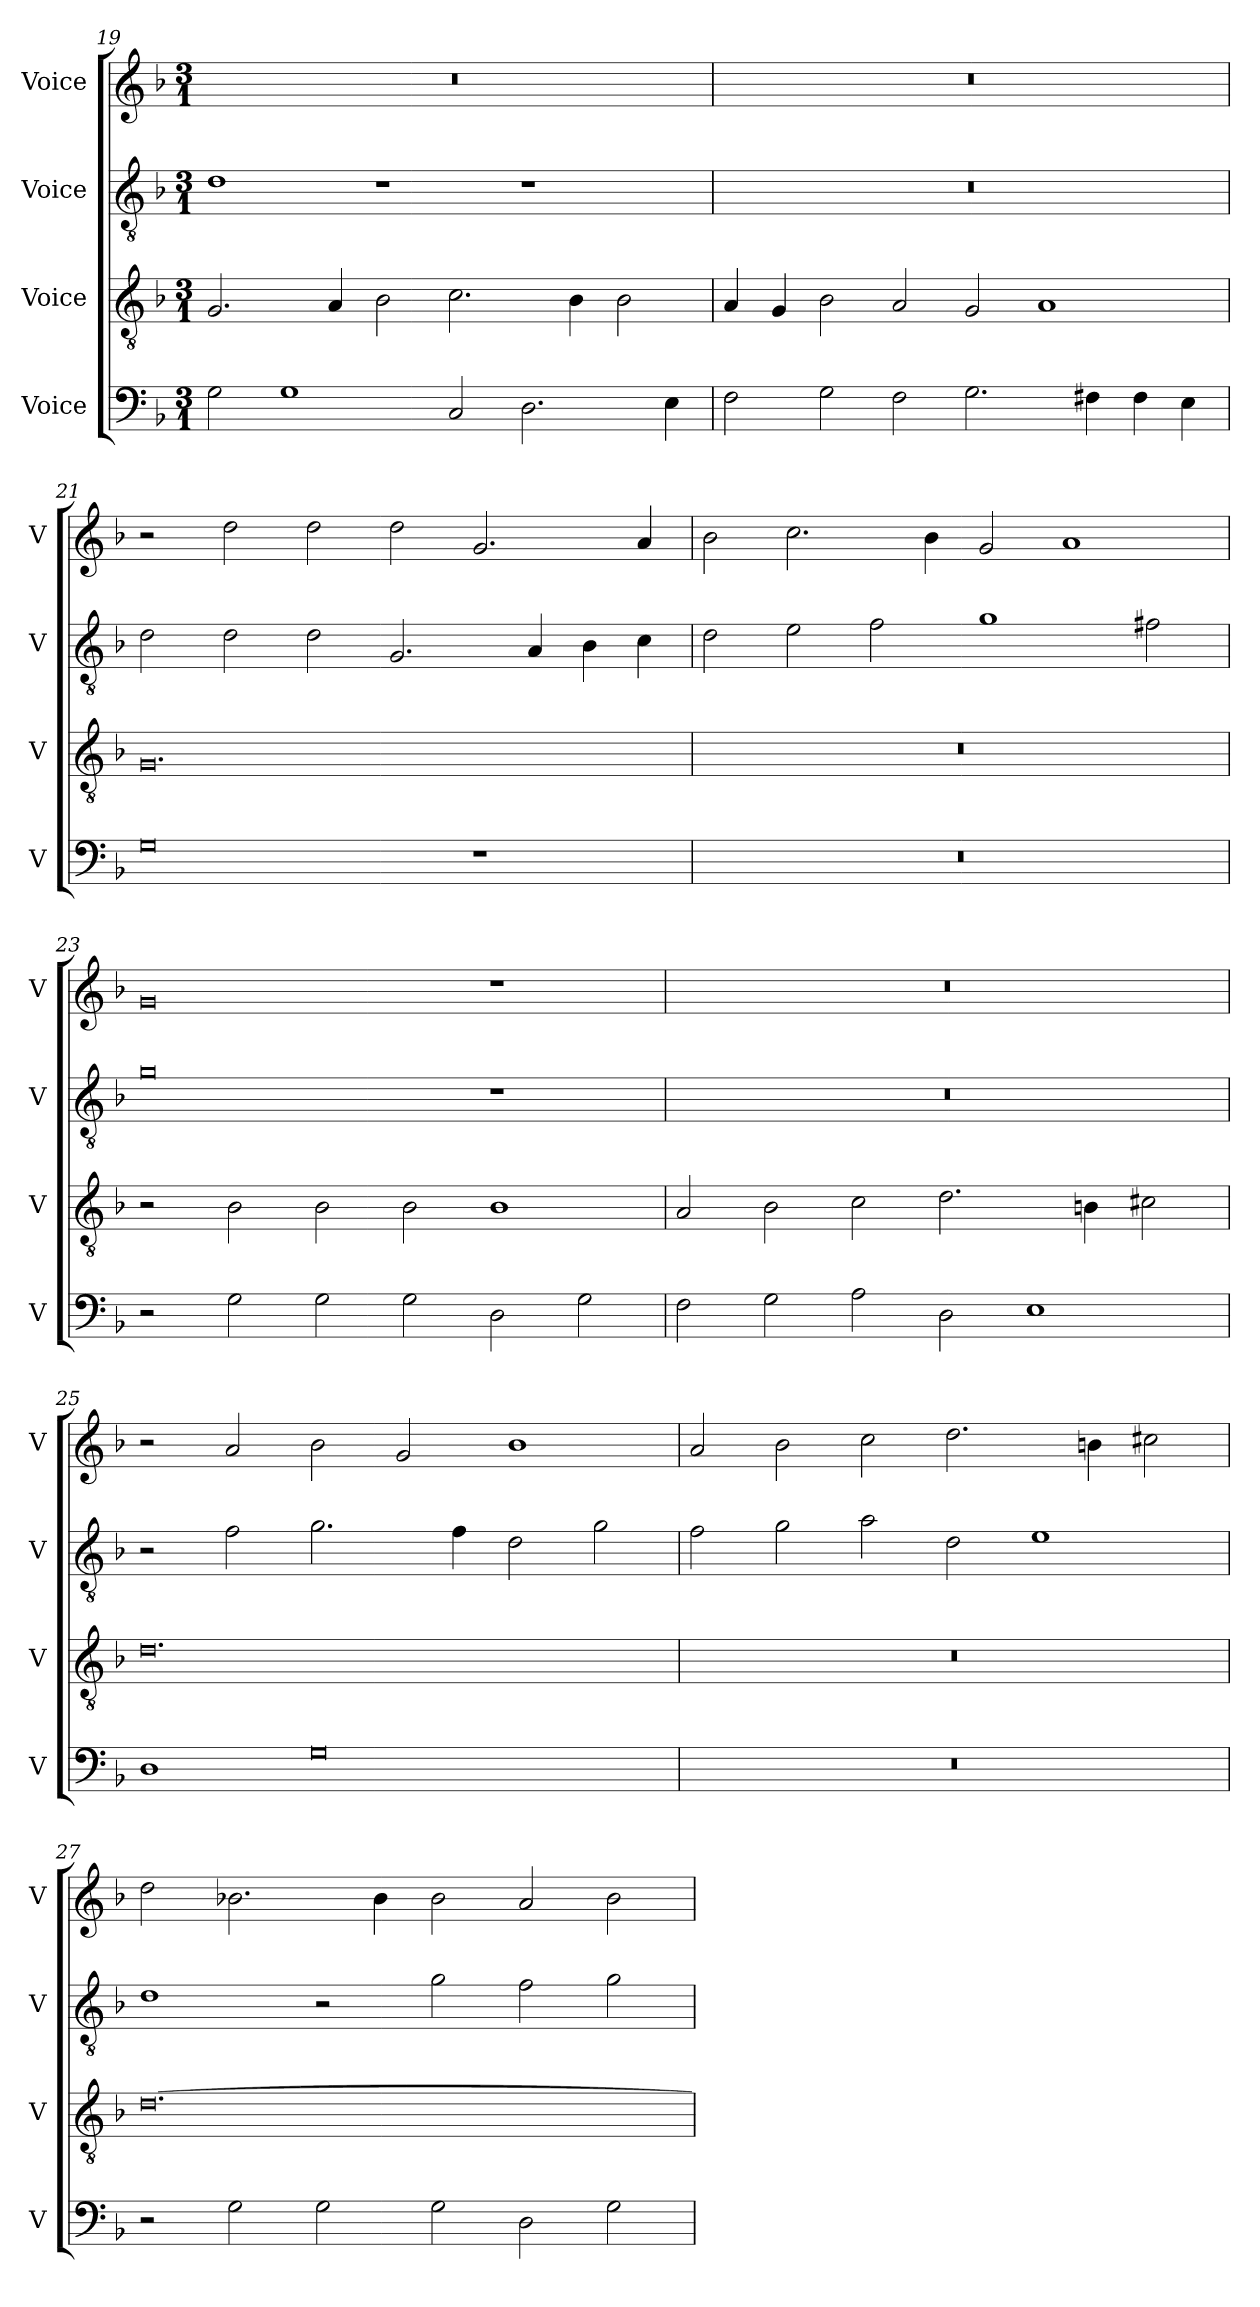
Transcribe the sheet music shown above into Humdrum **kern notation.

**kern	**kern	**kern	**kern
*part4	*part3	*part2	*part1
*staff4	*staff3	*staff2	*staff1
*I"Voice	*I"Voice	*I"Voice	*I"Voice
*I'V	*I'V	*I'V	*I'V
*clefF4	*clefGv2	*clefGv2	*clefG2
*k[b-]	*k[b-]	*k[b-]	*k[b-]
*M3/1	*M3/1	*M3/1	*M3/1
=19	=19	=19	=19
2G\	2.G/	1d	0.r
1G	.	.	.
.	4A/	.	.
.	2B-\	1r	.
2C/	2.c\	.	.
2.D\	.	1r	.
.	4B-\	.	.
.	2B-\	.	.
4E\	.	.	.
!!LO:LB:g=z
=20	=20	=20	=20
2F\	4A/	0.r	0.r
.	4G/	.	.
2G\	2B-\	.	.
2F\	2A/	.	.
2.G\	2G/	.	.
.	1A	.	.
4F#X\	.	.	.
4F#\	.	.	.
4E\	.	.	.
=21	=21	=21	=21
0G	0.G	2d\	2r
.	.	2d\	2dd\
.	.	2d\	2dd\
.	.	2.G/	2dd\
1r	.	.	2.g/
.	.	4A/	.
.	.	4B-\	.
.	.	4c\	4a/
!!LO:LB:g=z
=22	=22	=22	=22
0.r	0.r	2d\	2b-\
.	.	2e\	2.cc\
.	.	2f\	.
.	.	.	4b-\
.	.	1g	2g/
.	.	.	1a
.	.	2f#X\	.
=23	=23	=23	=23
2r	2r	0g	0g
2G\	2B-\	.	.
2G\	2B-\	.	.
2G\	2B-\	.	.
2D\	1B-	1r	1r
2G\	.	.	.
!!LO:PB:g=z
=24	=24	=24	=24
2F\	2A/	0.r	0.r
2G\	2B-\	.	.
2A\	2c\	.	.
2D\	2.d\	.	.
1E	.	.	.
.	4Bn\	.	.
.	2c#X\	.	.
=25	=25	=25	=25
1D	0.d	2r	2r
.	.	2f\	2a/
0G	.	2.g\	2b-\
.	.	.	2g/
.	.	4f\	.
.	.	2d\	1b-
.	.	2g\	.
!!LO:LB:g=z
=26	=26	=26	=26
0.r	0.r	2f\	2a/
.	.	2g\	2b-\
.	.	2a\	2cc\
.	.	2d\	2.dd\
.	.	1e	.
.	.	.	4bn\
.	.	.	2cc#X\
=27	=27	=27	=27
2r	[0.d	1d	2dd\
2G\	.	.	2.b-X\
2G\	.	2r	.
.	.	.	4b-\
2G\	.	2g\	2b-\
2D\	.	2f\	2a/
2G\	.	2g\	2b-\
=	=	=	=
*-	*-	*-	*-
